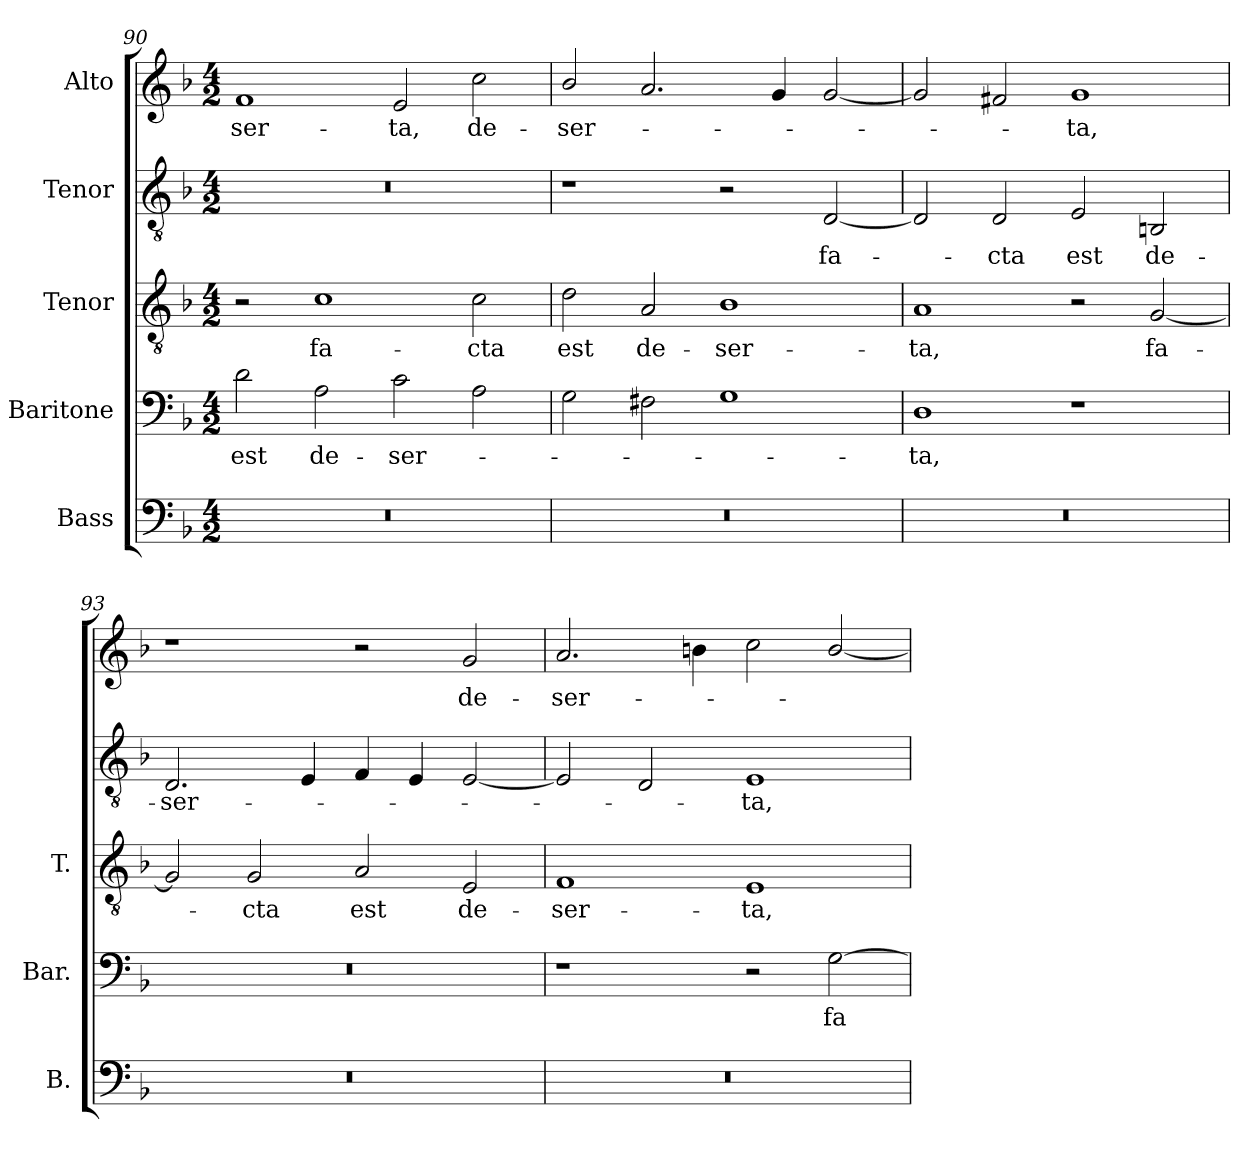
**kern	**kern	**text	**kern	**text	**kern	**text	**kern	**text
*part5	*part4	*part4	*part3	*part3	*part2	*part2	*part1	*part1
*staff5	*staff4	*staff4	*staff3	*staff3	*staff2	*staff2	*staff1	*staff1
*I"Bass	*I"Baritone	*	*I"Tenor	*	*I"Tenor	*	*I"Alto	*
*I'B.	*I'Bar.	*	*I'T.	*	*	*	*	*
!!LO:PB:g=z
*clefF4	*clefF4	*	*clefGv2	*	*clefGv2	*	*clefG2	*
*	*	*	*ITrd7c12	*	*	*	*	*
*k[b-]	*k[b-]	*	*k[b-]	*	*k[b-]	*	*k[b-]	*
*F:	*F:	*	*F:	*	*F:	*	*F:	*
*M4/2	*M4/2	*	*M4/2	*	*M4/2	*	*M4/2	*
=90	=90	=90	=90	=90	=90	=90	=90	=90
!LO:N:vis=1	!	!	!	!	!	!	!	!
!	!	!LO:LY:b:color=#000000	!	!	!LO:N:vis=1	!	!	!
!	!	!	!	!	!	!	!	!LO:LY:b:color=#000000
0r	2di\	est	2r	.	0r	.	1fi	-ser-
!	!	!LO:LY:b:color=#000000	!	!	!	!	!	!
!	!	!	!	!LO:LY:b:color=#000000	!	!	!	!
.	2Ai\	de-	1Ci	fa-	.	.	.	.
!	!	!LO:LY:b:color=#000000	!	!	!	!	!	!
!	!	!	!	!	!	!	!	!LO:LY:b:color=#000000
.	2ci\	-ser-	.	.	.	.	2ei/	-ta,
!	!	!	!	!LO:LY:b:color=#000000	!	!	!	!
!	!	!	!	!	!	!	!	!LO:LY:b:color=#000000
.	2Ai\	.	2Ci\	-cta	.	.	2cci\	de-
=91	=91	=91	=91	=91	=91	=91	=91	=91
!LO:N:vis=1	!	!	!	!	!	!	!	!
!	!	!	!	!LO:LY:b:color=#000000	!	!	!	!
!	!	!	!	!	!	!	!	!LO:LY:b:color=#000000
0r	2Gi\	.	2Di\	est	1r	.	2b-i/	-ser-
!	!	!	!	!LO:LY:b:color=#000000	!	!	!	!
.	2F#Xi\	.	2AAi/	de-	.	.	2.ai/	.
!	!	!	!	!LO:LY:b:color=#000000	!	!	!	!
.	1Gi	.	1BB-i	-ser-	2r	.	.	.
.	.	.	.	.	.	.	4gi/	.
!	!	!	!	!	!	!LO:LY:b:color=#000000	!	!
.	.	.	.	.	[2Di/	fa-	[2gi/	.
=92	=92	=92	=92	=92	=92	=92	=92	=92
!LO:N:vis=1	!	!	!	!	!	!	!	!
!	!	!LO:LY:b:color=#000000	!	!	!	!	!	!
!	!	!	!	!LO:LY:b:color=#000000	!	!	!	!
0r	1Di	-ta,	1AAi	-ta,	2Di/]	.	2gi/]	.
!	!	!	!	!	!	!LO:LY:b:color=#000000	!	!
.	.	.	.	.	2Di/	-cta	2f#Xi/	.
!	!	!	!	!	!	!LO:LY:b:color=#000000	!	!
!	!	!	!	!	!	!	!	!LO:LY:b:color=#000000
.	1r	.	2r	.	2Ei/	est	1gi	-ta,
!	!	!	!	!LO:LY:b:color=#000000	!	!	!	!
!	!	!	!	!	!	!LO:LY:b:color=#000000	!	!
.	.	.	[2GGi/	fa-	2BBni/	de-	.	.
=93	=93	=93	=93	=93	=93	=93	=93	=93
!LO:N:vis=1	!LO:N:vis=1	!	!	!	!	!	!	!
!	!	!	!	!	!	!LO:LY:b:color=#000000	!	!
0r	0r	.	2GGi/]	.	2.Di/	-ser-	1r	.
!	!	!	!	!LO:LY:b:color=#000000	!	!	!	!
.	.	.	2GGi/	-cta	.	.	.	.
.	.	.	.	.	4Ei/	.	.	.
!	!	!	!	!LO:LY:b:color=#000000	!	!	!	!
.	.	.	2AAi/	est	4Fi/	.	2r	.
.	.	.	.	.	4Ei/	.	.	.
!	!	!	!	!LO:LY:b:color=#000000	!	!	!	!
!	!	!	!	!	!	!	!	!LO:LY:b:color=#000000
.	.	.	2EEi/	de-	[2Ei/	.	2gi/	de-
=94	=94	=94	=94	=94	=94	=94	=94	=94
!LO:N:vis=1	!	!	!	!	!	!	!	!
!	!	!	!	!LO:LY:b:color=#000000	!	!	!	!
!	!	!	!	!	!	!	!	!LO:LY:b:color=#000000
0r	1r	.	1FFi	-ser-	2Ei/]	.	2.ai/	-ser-
.	.	.	.	.	2Di/	.	.	.
.	.	.	.	.	.	.	4bni\	.
!	!	!	!	!LO:LY:b:color=#000000	!	!	!	!
!	!	!	!	!	!	!LO:LY:b:color=#000000	!	!
.	2r	.	1EEi	-ta,	1Ei	-ta,	2cci\	.
!	!	!LO:LY:b:color=#000000	!	!	!	!	!	!
.	[2Gi\	fa-	.	.	.	.	[2bi/	.
=	=	=	=	=	=	=	=	=
*-	*-	*-	*-	*-	*-	*-	*-	*-
